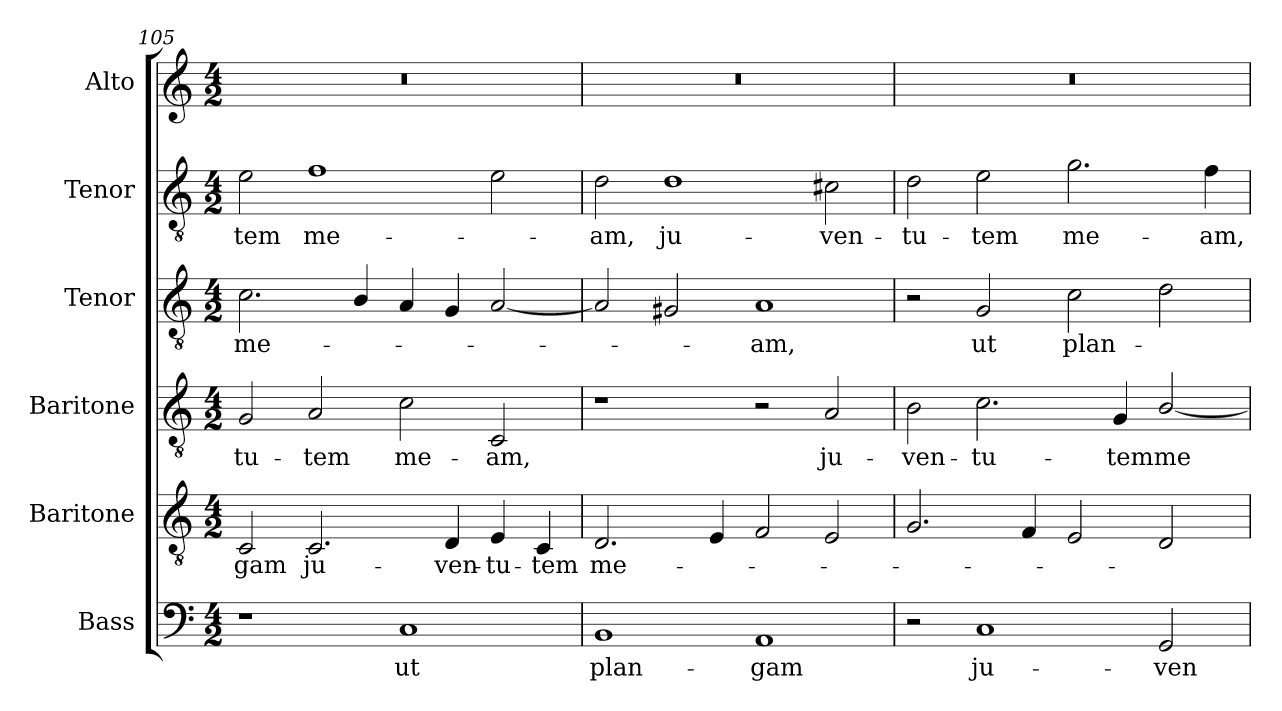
**kern	**text	**kern	**text	**kern	**text	**kern	**text	**kern	**text	**kern
*part6	*part6	*part5	*part5	*part4	*part4	*part3	*part3	*part2	*part2	*part1
*staff6	*staff6	*staff5	*staff5	*staff4	*staff4	*staff3	*staff3	*staff2	*staff2	*staff1
*I"Bass	*	*I"Baritone	*	*I"Baritone	*	*I"Tenor	*	*I"Tenor	*	*I"Alto
*I'B.	*	*I'Bar.	*	*I'Bar.	*	*I'T.	*	*I'T.	*	*I'A.
*clefF4	*	*clefGv2	*	*clefGv2	*	*clefGv2	*	*clefGv2	*	*clefG2
*	*	*ITrd7c12	*	*ITrd7c12	*	*ITrd7c12	*	*ITrd7c12	*	*
*k[]	*	*k[]	*	*k[]	*	*k[]	*	*k[]	*	*k[]
*C:	*	*C:	*	*C:	*	*C:	*	*C:	*	*C:
*M4/2	*	*M4/2	*	*M4/2	*	*M4/2	*	*M4/2	*	*M4/2
=105	=105	=105	=105	=105	=105	=105	=105	=105	=105	=105
!	!	!	!LO:LY:b:color=#000000	!	!	!	!	!	!	!
!	!	!	!	!	!LO:LY:b:color=#000000	!	!	!	!	!
!	!	!	!	!	!	!	!LO:LY:b:color=#000000	!	!	!
!	!	!	!	!	!	!	!	!	!LO:LY:b:color=#000000	!LO:N:vis=1
1r	.	2CCi/	-gam	2GGi/	-tu-	2.Ci\	me-	2Ei\	-tem	0r
!	!	!	!LO:LY:b:color=#000000	!	!	!	!	!	!	!
!	!	!	!	!	!LO:LY:b:color=#000000	!	!	!	!	!
!	!	!	!	!	!	!	!	!	!LO:LY:b:color=#000000	!
.	.	2.CCi/	ju-	2AAi/	-tem	.	.	1Fi	me-	.
.	.	.	.	.	.	4BBi/	.	.	.	.
!	!LO:LY:b:color=#000000	!	!	!	!	!	!	!	!	!
!	!	!	!	!	!LO:LY:b:color=#000000	!	!	!	!	!
1Ci	ut	.	.	2Ci\	me-	4AAi/	.	.	.	.
!	!	!	!LO:LY:b:color=#000000	!	!	!	!	!	!	!
.	.	4DDi/	-ven-	.	.	4GGi/	.	.	.	.
!	!	!	!LO:LY:b:color=#000000	!	!	!	!	!	!	!
!	!	!	!	!	!LO:LY:b:color=#000000	!	!	!	!	!
.	.	4EEi/	-tu-	2CCi/	-am,	[2AAi/	.	2Ei\	.	.
!	!	!	!LO:LY:b:color=#000000	!	!	!	!	!	!	!
.	.	4CCi/	-tem	.	.	.	.	.	.	.
=106	=106	=106	=106	=106	=106	=106	=106	=106	=106	=106
!	!LO:LY:b:color=#000000	!	!	!	!	!	!	!	!	!
!	!	!	!LO:LY:b:color=#000000	!	!	!	!	!	!	!
!	!	!	!	!	!	!	!	!	!LO:LY:b:color=#000000	!LO:N:vis=1
1BBi	plan-	2.DDi/	me-	1r	.	2AAi/]	.	2Di\	-am,	0r
!	!	!	!	!	!	!	!	!	!LO:LY:b:color=#000000	!
.	.	.	.	.	.	2GG#Xi/	.	1Di	ju-	.
.	.	4EEi/	.	.	.	.	.	.	.	.
!	!LO:LY:b:color=#000000	!	!	!	!	!	!	!	!	!
!	!	!	!	!	!	!	!LO:LY:b:color=#000000	!	!	!
1AAi	-gam	2FFi/	.	2r	.	1AAi	-am,	.	.	.
!	!	!	!	!	!LO:LY:b:color=#000000	!	!	!	!	!
!	!	!	!	!	!	!	!	!	!LO:LY:b:color=#000000	!
.	.	2EEi/	.	2AAi/	ju-	.	.	2C#Xi\	-ven-	.
=107	=107	=107	=107	=107	=107	=107	=107	=107	=107	=107
!	!	!	!	!	!LO:LY:b:color=#000000	!	!	!	!	!
!	!	!	!	!	!	!	!	!	!LO:LY:b:color=#000000	!LO:N:vis=1
2r	.	2.GGi/	.	2BBi\	-ven-	2r	.	2Di\	-tu-	0r
!	!LO:LY:b:color=#000000	!	!	!	!	!	!	!	!	!
!	!	!	!	!	!LO:LY:b:color=#000000	!	!	!	!	!
!	!	!	!	!	!	!	!LO:LY:b:color=#000000	!	!	!
!	!	!	!	!	!	!	!	!	!LO:LY:b:color=#000000	!
1Ci	ju-	.	.	2.Ci\	-tu-	2GGi/	ut	2Ei\	-tem	.
.	.	4FFi/	.	.	.	.	.	.	.	.
!	!	!	!	!	!	!	!LO:LY:b:color=#000000	!	!	!
!	!	!	!	!	!	!	!	!	!LO:LY:b:color=#000000	!
.	.	2EEi/	.	.	.	2Ci\	plan-	2.Gi\	me-	.
!	!	!	!	!	!LO:LY:b:color=#000000	!	!	!	!	!
.	.	.	.	4GGi/	-tem	.	.	.	.	.
!	!LO:LY:b:color=#000000	!	!	!	!	!	!	!	!	!
!	!	!	!	!	!LO:LY:b:color=#000000	!	!	!	!	!
2GGi/	-ven-	2DDi/	.	[2BBi/	me-	2Di\	.	.	.	.
!	!	!	!	!	!	!	!	!	!LO:LY:b:color=#000000	!
.	.	.	.	.	.	.	.	4Fi\	-am,	.
=	=	=	=	=	=	=	=	=	=	=
*-	*-	*-	*-	*-	*-	*-	*-	*-	*-	*-
